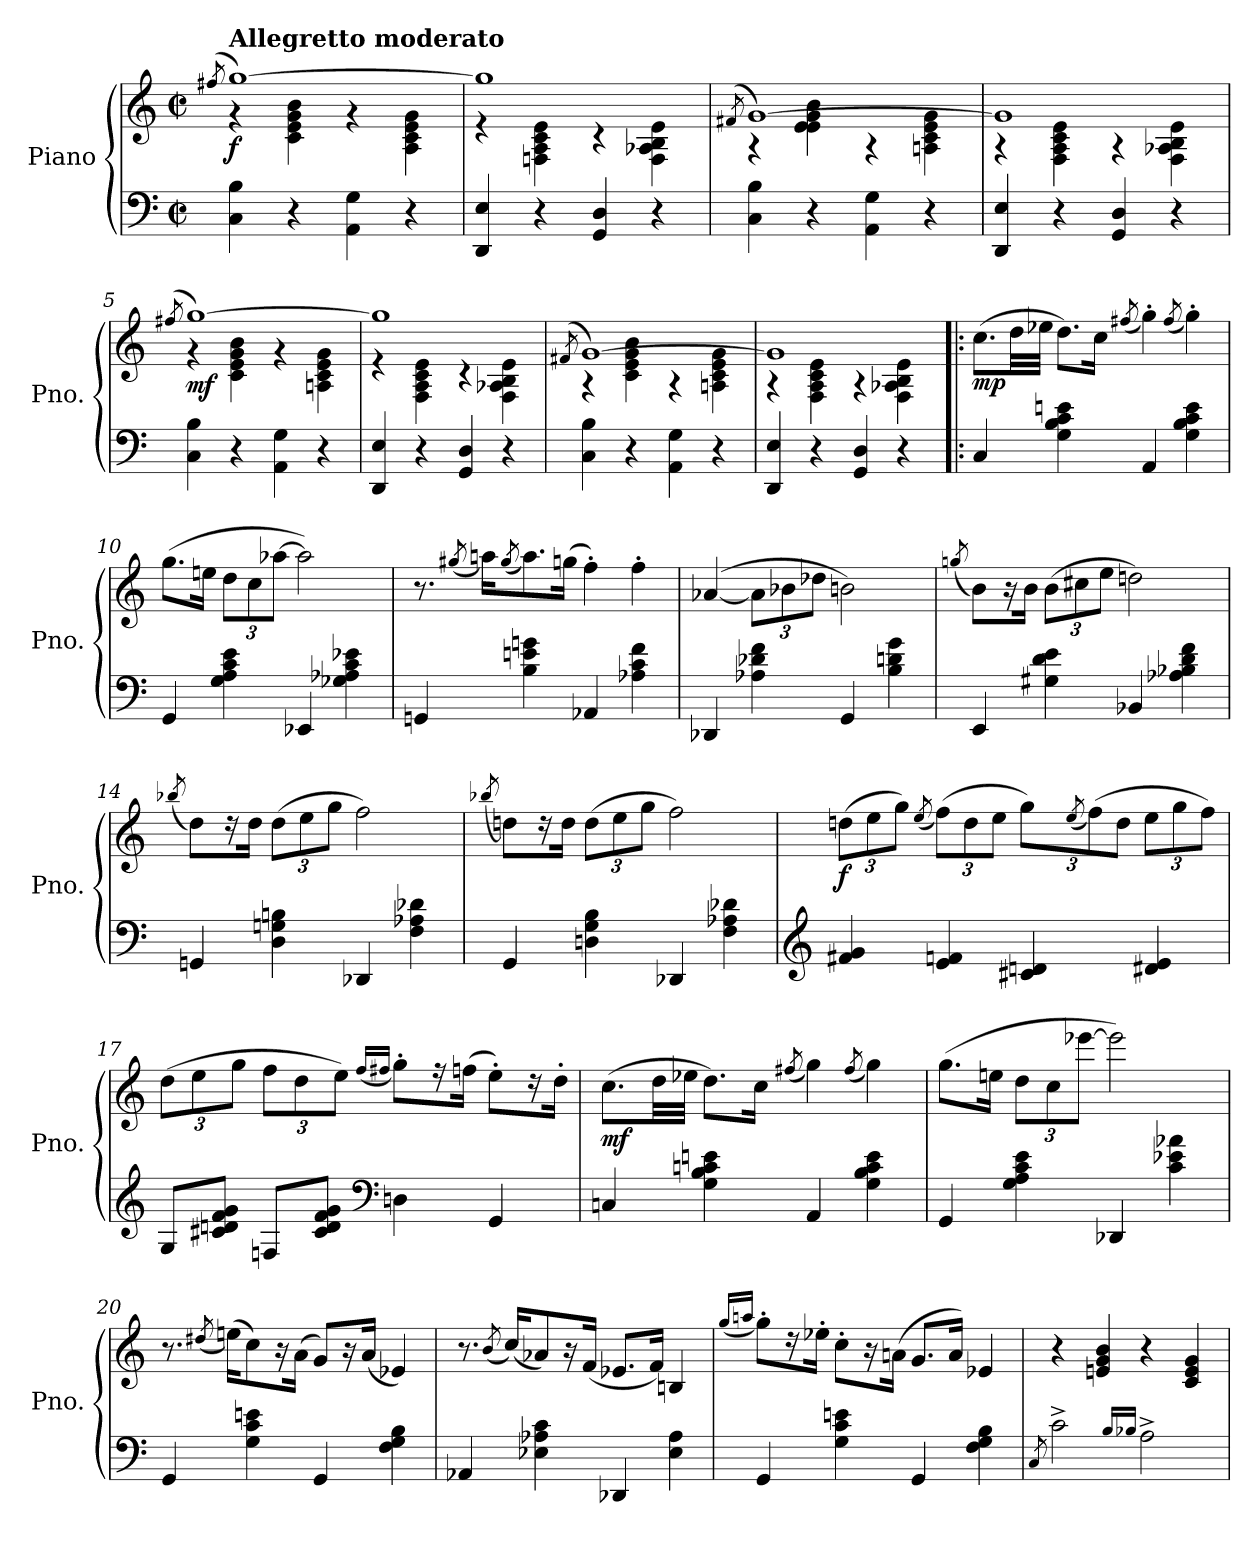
**kern	**kern	**dynam
*part1	*part1	*part1
*staff2	*staff1	*staff1/2
*I"Piano	*	*
*I'Pno.	*	*
*clefF4	*clefG2	*
*k[]	*k[]	*
*M2/2	*M2/2	*
*met(c|)	*met(c|)	*
=1	=1	=1
.	(<8qff#X/	.
*	*^	*
!	!LO:TX:a:B:t=Allegretto moderato	!	!
!	!	!	!LO:DY:b
4C\ 4B\	[1gg)	4r	f
4r	.	4c\ 4e\ 4g\ 4b\	.
4AA\ 4G\	.	4r	.
4r	.	4A\ 4c\ 4e\ 4g\	.
=2	=2	=2	=2
4DD/ 4E/	1gg!]	4r	.
4r	.	4Fn\ 4A\ 4c\ 4e\	.
4GG/ 4D/	.	4r	.
4r	.	4F\ 4A-X\ 4B\ 4e\	.
=3	=3	=3	=3
.	(<8qf#X/	.	.
4C\ 4B\	[1g)	4r	.
4r	.	4e\ 4e\ 4g\ 4b\	.
4AA\ 4G\	.	4r	.
4r	.	4An\ 4c\ 4e\ 4g\	.
=4	=4	=4	=4
4DD/ 4E/	1g!]	4r	.
4r	.	4F\ 4A\ 4c\ 4e\	.
4GG/ 4D/	.	4r	.
4r	.	4F\ 4A-X\ 4B\ 4e\	.
!!LO:LB:g=z	!!
=5	=5	=5	=5
.	(<8qff#X/	.	.
!	!	!	!LO:DY:b
4C\ 4B\	[1gg)	4r	mf
4r	.	4c\ 4e\ 4g\ 4b\	.
4AA\ 4G\	.	4r	.
4r	.	4An\ 4c\ 4e\ 4g\	.
=6	=6	=6	=6
4DD/ 4E/	1gg!]	4r	.
4r	.	4F\ 4A\ 4c\ 4e\	.
4GG/ 4D/	.	4r	.
4r	.	4F\ 4A-X\ 4B\ 4e\	.
=7	=7	=7	=7
.	(<8qf#X/	.	.
4C\ 4B\	[1g)	4r	.
4r	.	4c\ 4e\ 4g\ 4b\	.
4AA\ 4G\	.	4r	.
4r	.	4An\ 4c\ 4e\ 4g\	.
=8	=8	=8	=8
4DD/ 4E/	1g!]	4r	.
4r	.	4F\ 4A\ 4c\ 4e\	.
4GG/ 4D/	.	4r	.
4r	.	4F\ 4A-X\ 4B\ 4e\	.
!!LO:LB:g=z
=9!|:	=9!|:	=9!|:	=9!|:
!	!	!	!LO:DY:b
*	*v	*v	*
4C/	(>8.cc\L	mp
.	32dd\LL	.
.	32ee-X\JJJ	.
4G\ 4B\ 4c\ 4eni\	8.dd\L)	.
.	16cc\Jk	.
.	(<8qff#X/	.
4AA/	4gg'\)	.
.	(<8qff#/	.
4G\ 4B\ 4c\ 4e\	4gg'\)	.
=10	=10	=10
4GG/	(>8.gg\L	.
.	16een\Jk	.
4G\ 4A\ 4c\ 4e\	12dd\L	.
.	12cc\	.
.	[12aa-X\J	.
4EE-X/	2aa-\])	.
4G-X\ 4A-X\ 4c\ 4e-X\	.	.
=11	=11	=11
4GGn/	8.r	.
.	(<8qgg#X/	.
.	16aan\KL)	.
.	(<8qgg#/	.
4B\ 4en\ 4gn\	8.aa\)	.
.	(>16ggn\Jk	.
4AA-X/	4ff'\)	.
4A-X\ 4c\ 4f\	4ff'\	.
!!LO:LB:g=z
=12	=12	=12
4DD-X/	(>[4a-X/	.
4A-X\ 4d-X\ 4f\	12a-\L]	.
.	12b-X\	.
.	12dd-X\J	.
4GG/	2bn\)	.
4B\ 4dn\ 4g\	.	.
=13	=13	=13
.	(<8qggni/	.
4EE/	8b\L)	.
.	16r	.
.	16b\Jk	.
4G#X\ 4d\ 4e\	(>12b\L	.
.	12cc#X\	.
.	12ee\J	.
4BB-X/	2ddn\)	.
4A-X\ 4B-X\ 4d\ 4f\	.	.
=14	=14	=14
.	(<8qbb-X/	.
4GGn/	8dd\L)	.
.	16rdd	.
.	16dd\Jk	.
4D\ 4Gn\ 4Bn\	(>12dd\L	.
.	12ee\	.
.	12gg\J	.
4DD-X/	2ff\)	.
4F\ 4A-X\ 4d-X\	.	.
!!LO:LB:g=z
=15	=15	=15
.	(<8qbb-X/	.
4GG/	8ddn\L)	.
.	16rdd	.
.	16dd\Jk	.
4Dn\ 4G\ 4B\	(>12dd\L	.
.	12ee\	.
.	12gg\J	.
4DD-X/	2ff\)	.
4F\ 4A-X\ 4d-X\	.	.
=16	=16	=16
*clefG2	*	*
!	!	!LO:DY:b
4f#X/ 4g/	(>12ddni\L	f
.	12ee\	.
.	12gg\J)	.
.	(<8qee/	.
4e/ 4fn/	(>12ff\L)	.
.	12dd\	.
.	12ee\J	.
4c#X/ 4dn/	12gg\L)	.
.	(<8qee/	.
.	(>12ff\)	.
.	12dd\J	.
4d#X/ 4e/	12ee\L	.
.	12gg\	.
.	12ff\J)	.
!!LO:PB:g=z
=17	=17	=17
8G/L	(>12dd\L	.
.	12ee\	.
8c#X/ 8dn/ 8f/ 8g/J	.	.
.	12gg\J	.
8Fn/L	12ff\L	.
.	12dd\	.
8c#/ 8d/ 8f/ 8g/J	.	.
.	12ee\J)	.
*clefF4	*	*
.	(<16qff/LL	.
.	16qff#X/JJ	.
4Dn\	8gg'\L)	.
.	16rff	.
.	(>16ffn\Jk	.
4GG/	8ee'\L)	.
.	16rdd	.
.	16dd'\Jk	.
=18	=18	=18
!	!	!LO:DY:b
4Cn/	(>8.cc\L	mf
.	32dd\LL	.
.	32ee-X\JJJ	.
4G\ 4B\ 4cn\ 4en\	8.dd\L)	.
.	16cc\Jk	.
.	(<8qff#X/	.
4AA/	4gg\)	.
.	(<8qff#/	.
4G\ 4B\ 4c\ 4e\	4gg\)	.
=19	=19	=19
4GG/	(>8.gg\L	.
.	16een\Jk	.
4G\ 4A\ 4c\ 4e\	12dd\L	.
.	12cc\	.
.	[12eee-X\J	.
4DD-X/	2eee-\])	.
4c\ 4e-X\ 4a-X\	.	.
!!LO:LB:g=z
=20	=20	=20
4GG/	8.r	.
.	(<8qdd#X/	.
.	(>16een\KL)	.
4G\ 4c\ 4en\	8cc\)	.
.	16r	.
.	(>16a\Jk	.
4GG/	8g/L)	.
.	16r	.
.	(<16a/Jk	.
4F\ 4G\ 4B\	4e-X/)	.
=21	=21	=21
4AA-X/	8.r	.
.	(<8qb/	.
.	(<16cc/KL)	.
4E-X\ 4A-X\ 4c\	8a-X/)	.
.	16r	.
.	(<16f/Jk	.
4DD-X/	8.e-X/L	.
.	16f/Jk)	.
4E-\ 4A-\	4Bni/	.
=22	=22	=22
.	(<16qgg/LL	.
.	16qaan/JJ	.
4GG/	8gg'\L)	.
.	16rdd	.
.	16ee-X'\Jk	.
4G\ 4c\ 4en\	8cc'\L	.
.	16r	.
.	(>16an\Jk	.
4GG/	8.g/L	.
.	16a/Jk)	.
4F\ 4G\ 4B\	4e-X/	.
!!LO:LB:g=z
=23	=23	=23
8qC/	.	.
2c^\	4r	.
.	4en/ 4g/ 4b/	.
16qB/LL	.	.
16qB-X/JJ	.	.
2A^\	4r	.
.	4c/ 4e/ 4g/	.
=	=	=
*-	*-	*-
